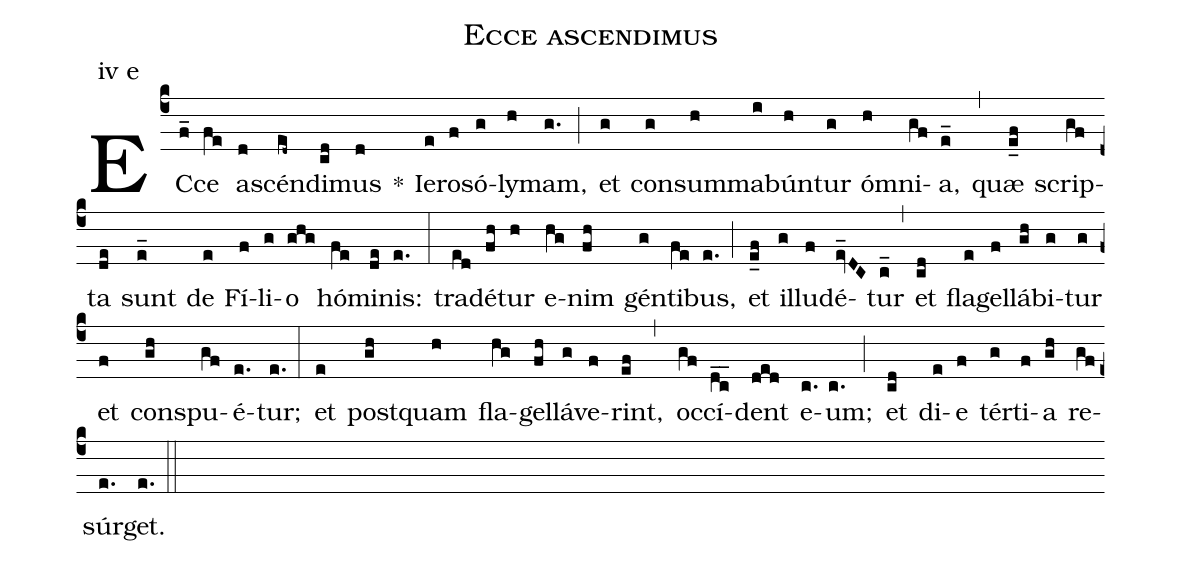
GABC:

name: Ecce ascendimus;
annotation: iv e;
%%
(c4)
EC(f_)ce(fe) a(d)scén(ed~)di(cd)mus(d) *()
Ie(e)ro(f)só(g)ly(h)mam,(g.) (;)
et(g) con(g)sum(h)ma(i)bún(h)tur(g) ó(h)mni(gf)a,(e_) (,)
quæ(e_f) scrip(gf)ta(de) sunt(e_) de(e) Fí(f)li(g)o(ghg) hó(fe)mi(de)nis:(e.) (:)
tra(ed)dé(fh)tur(h) e(hg)nim(fh) gén(g)ti(fe)bus,(e.) (;)
et(e_f) il(g)lu(f)dé(ev_DC)tur(c_) (,)
et(cd) fla(e)gel(f)lá(gh)bi(g)tur(g) et(f) con(gh)spu(gf)é(e.)tur;(e.) (:)
et(e) post(gh)quam(h) fla(hg)gel(fh)lá(g)ve(f)rint,(ef) (,)
oc(gf)cí(d_c_)dent(ded) e(c.)um;(c.) (;)
et(cd) di(e)e(f) tér(g)ti(f)a(gh) re(gf)súr(e.)get.(e.) (::)
